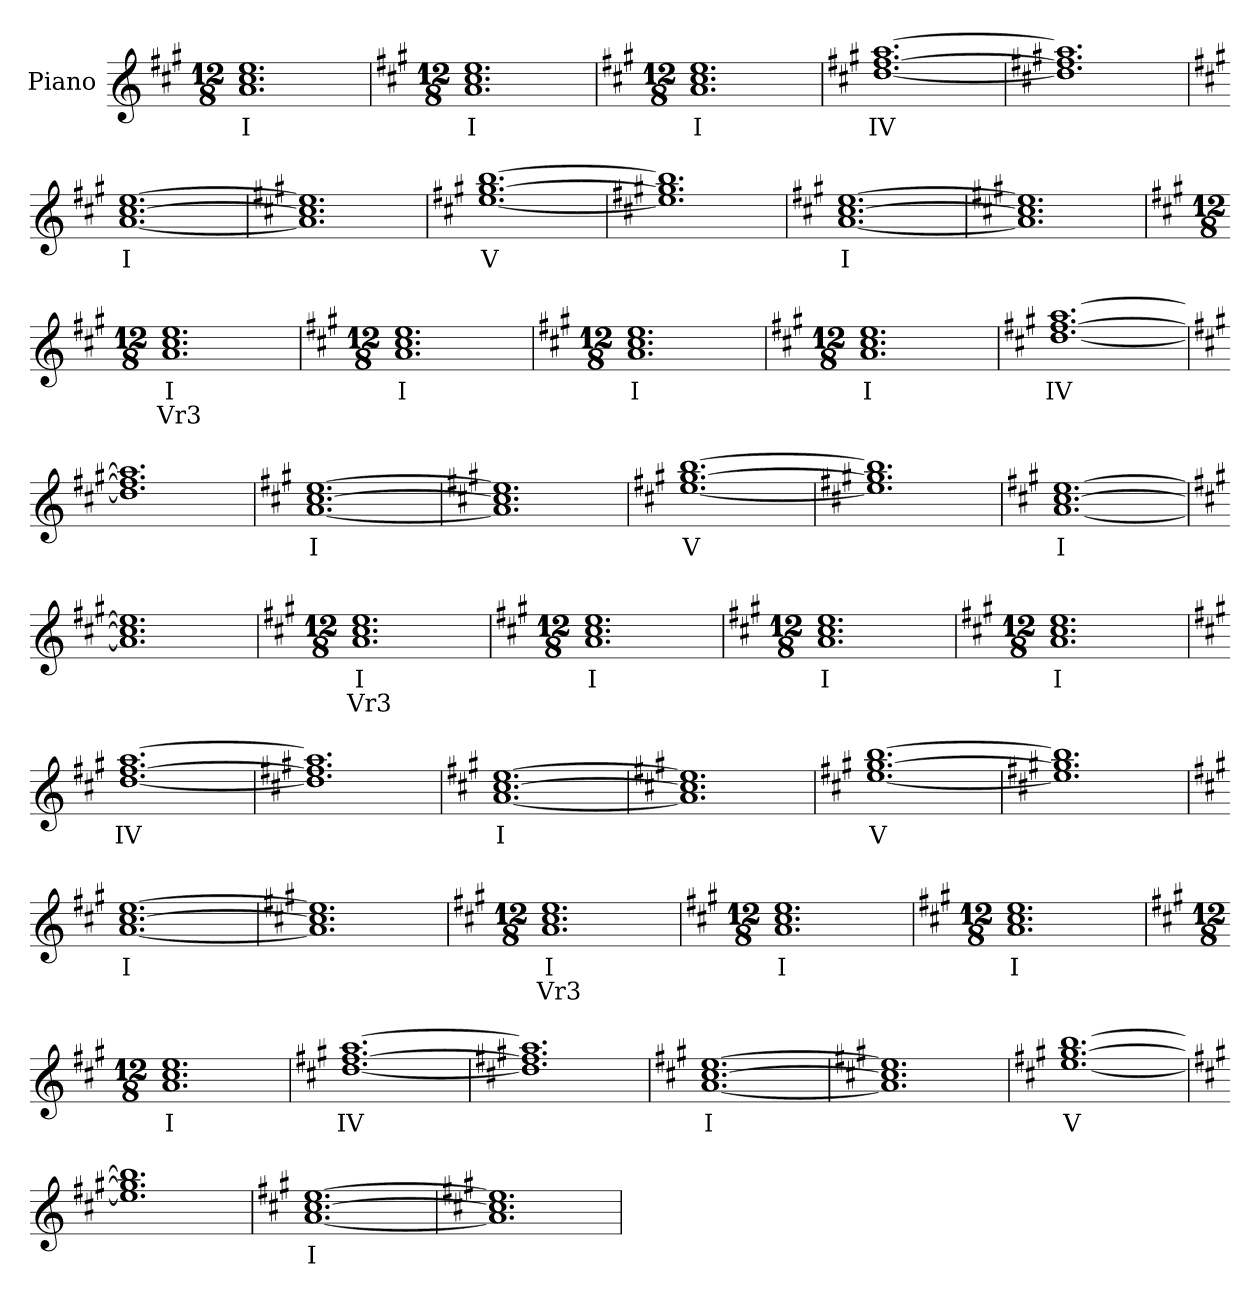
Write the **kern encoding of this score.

**kern	**text	**text
*part1	*part1	*part1
*staff1	*staff1	*staff1
*I"Piano	*	*
*I'Pno	*	*
*k[f#c#g#]	*	*
*A:	*	*
*M12/8	*	*
=	=	=
1.a 1.cc# 1.ee	I	.
=	=	=
*k[f#c#g#]	*	*
*A:	*	*
*M12/8	*	*
1.a 1.cc# 1.ee	I	.
=	=	=
*k[f#c#g#]	*	*
*A:	*	*
*M12/8	*	*
1.a 1.cc# 1.ee	I	.
=	=	=
*k[f#c#g#]	*	*
*A:	*	*
[1.dd [1.ff# [1.aa	IV	.
=	=	=
*k[f#c#g#]	*	*
*A:	*	*
1.dd] 1.ff#] 1.aa]	.	.
=	=	=
*k[f#c#g#]	*	*
*A:	*	*
[1.a [1.cc# [1.ee	I	.
=	=	=
*k[f#c#g#]	*	*
*A:	*	*
1.a] 1.cc#] 1.ee]	.	.
=	=	=
*k[f#c#g#]	*	*
*A:	*	*
[1.ee [1.gg# [1.bb	V	.
=	=	=
*k[f#c#g#]	*	*
*A:	*	*
1.ee] 1.gg#] 1.bb]	.	.
=	=	=
*k[f#c#g#]	*	*
*A:	*	*
[1.a [1.cc# [1.ee	I	.
=	=	=
*k[f#c#g#]	*	*
*A:	*	*
1.a] 1.cc#] 1.ee]	.	.
=	=	=
*k[f#c#g#]	*	*
*A:	*	*
*M12/8	*	*
1.a 1.cc# 1.ee	I	Vr3
=	=	=
*k[f#c#g#]	*	*
*A:	*	*
*M12/8	*	*
1.a 1.cc# 1.ee	I	.
=	=	=
*k[f#c#g#]	*	*
*A:	*	*
*M12/8	*	*
1.a 1.cc# 1.ee	I	.
=	=	=
*k[f#c#g#]	*	*
*A:	*	*
*M12/8	*	*
1.a 1.cc# 1.ee	I	.
=	=	=
*k[f#c#g#]	*	*
*A:	*	*
[1.dd [1.ff# [1.aa	IV	.
=	=	=
*k[f#c#g#]	*	*
*A:	*	*
1.dd] 1.ff#] 1.aa]	.	.
=	=	=
*k[f#c#g#]	*	*
*A:	*	*
[1.a [1.cc# [1.ee	I	.
=	=	=
*k[f#c#g#]	*	*
*A:	*	*
1.a] 1.cc#] 1.ee]	.	.
=	=	=
*k[f#c#g#]	*	*
*A:	*	*
[1.ee [1.gg# [1.bb	V	.
=	=	=
*k[f#c#g#]	*	*
*A:	*	*
1.ee] 1.gg#] 1.bb]	.	.
=	=	=
*k[f#c#g#]	*	*
*A:	*	*
[1.a [1.cc# [1.ee	I	.
=	=	=
*k[f#c#g#]	*	*
*A:	*	*
1.a] 1.cc#] 1.ee]	.	.
=	=	=
*k[f#c#g#]	*	*
*A:	*	*
*M12/8	*	*
1.a 1.cc# 1.ee	I	Vr3
=	=	=
*k[f#c#g#]	*	*
*A:	*	*
*M12/8	*	*
1.a 1.cc# 1.ee	I	.
=	=	=
*k[f#c#g#]	*	*
*A:	*	*
*M12/8	*	*
1.a 1.cc# 1.ee	I	.
=	=	=
*k[f#c#g#]	*	*
*A:	*	*
*M12/8	*	*
1.a 1.cc# 1.ee	I	.
=	=	=
*k[f#c#g#]	*	*
*A:	*	*
[1.dd [1.ff# [1.aa	IV	.
=	=	=
*k[f#c#g#]	*	*
*A:	*	*
1.dd] 1.ff#] 1.aa]	.	.
=	=	=
*k[f#c#g#]	*	*
*A:	*	*
[1.a [1.cc# [1.ee	I	.
=	=	=
*k[f#c#g#]	*	*
*A:	*	*
1.a] 1.cc#] 1.ee]	.	.
=	=	=
*k[f#c#g#]	*	*
*A:	*	*
[1.ee [1.gg# [1.bb	V	.
=	=	=
*k[f#c#g#]	*	*
*A:	*	*
1.ee] 1.gg#] 1.bb]	.	.
=	=	=
*k[f#c#g#]	*	*
*A:	*	*
[1.a [1.cc# [1.ee	I	.
=	=	=
*k[f#c#g#]	*	*
*A:	*	*
1.a] 1.cc#] 1.ee]	.	.
=	=	=
*k[f#c#g#]	*	*
*A:	*	*
*M12/8	*	*
1.a 1.cc# 1.ee	I	Vr3
=	=	=
*k[f#c#g#]	*	*
*A:	*	*
*M12/8	*	*
1.a 1.cc# 1.ee	I	.
=	=	=
*k[f#c#g#]	*	*
*A:	*	*
*M12/8	*	*
1.a 1.cc# 1.ee	I	.
=	=	=
*k[f#c#g#]	*	*
*A:	*	*
*M12/8	*	*
1.a 1.cc# 1.ee	I	.
=	=	=
*k[f#c#g#]	*	*
*A:	*	*
[1.dd [1.ff# [1.aa	IV	.
=	=	=
*k[f#c#g#]	*	*
*A:	*	*
1.dd] 1.ff#] 1.aa]	.	.
=	=	=
*k[f#c#g#]	*	*
*A:	*	*
[1.a [1.cc# [1.ee	I	.
=	=	=
*k[f#c#g#]	*	*
*A:	*	*
1.a] 1.cc#] 1.ee]	.	.
=	=	=
*k[f#c#g#]	*	*
*A:	*	*
[1.ee [1.gg# [1.bb	V	.
=	=	=
*k[f#c#g#]	*	*
*A:	*	*
1.ee] 1.gg#] 1.bb]	.	.
=	=	=
*k[f#c#g#]	*	*
*A:	*	*
[1.a [1.cc# [1.ee	I	.
=	=	=
*k[f#c#g#]	*	*
*A:	*	*
1.a] 1.cc#] 1.ee]	.	.
=	=	=
*-	*-	*-
